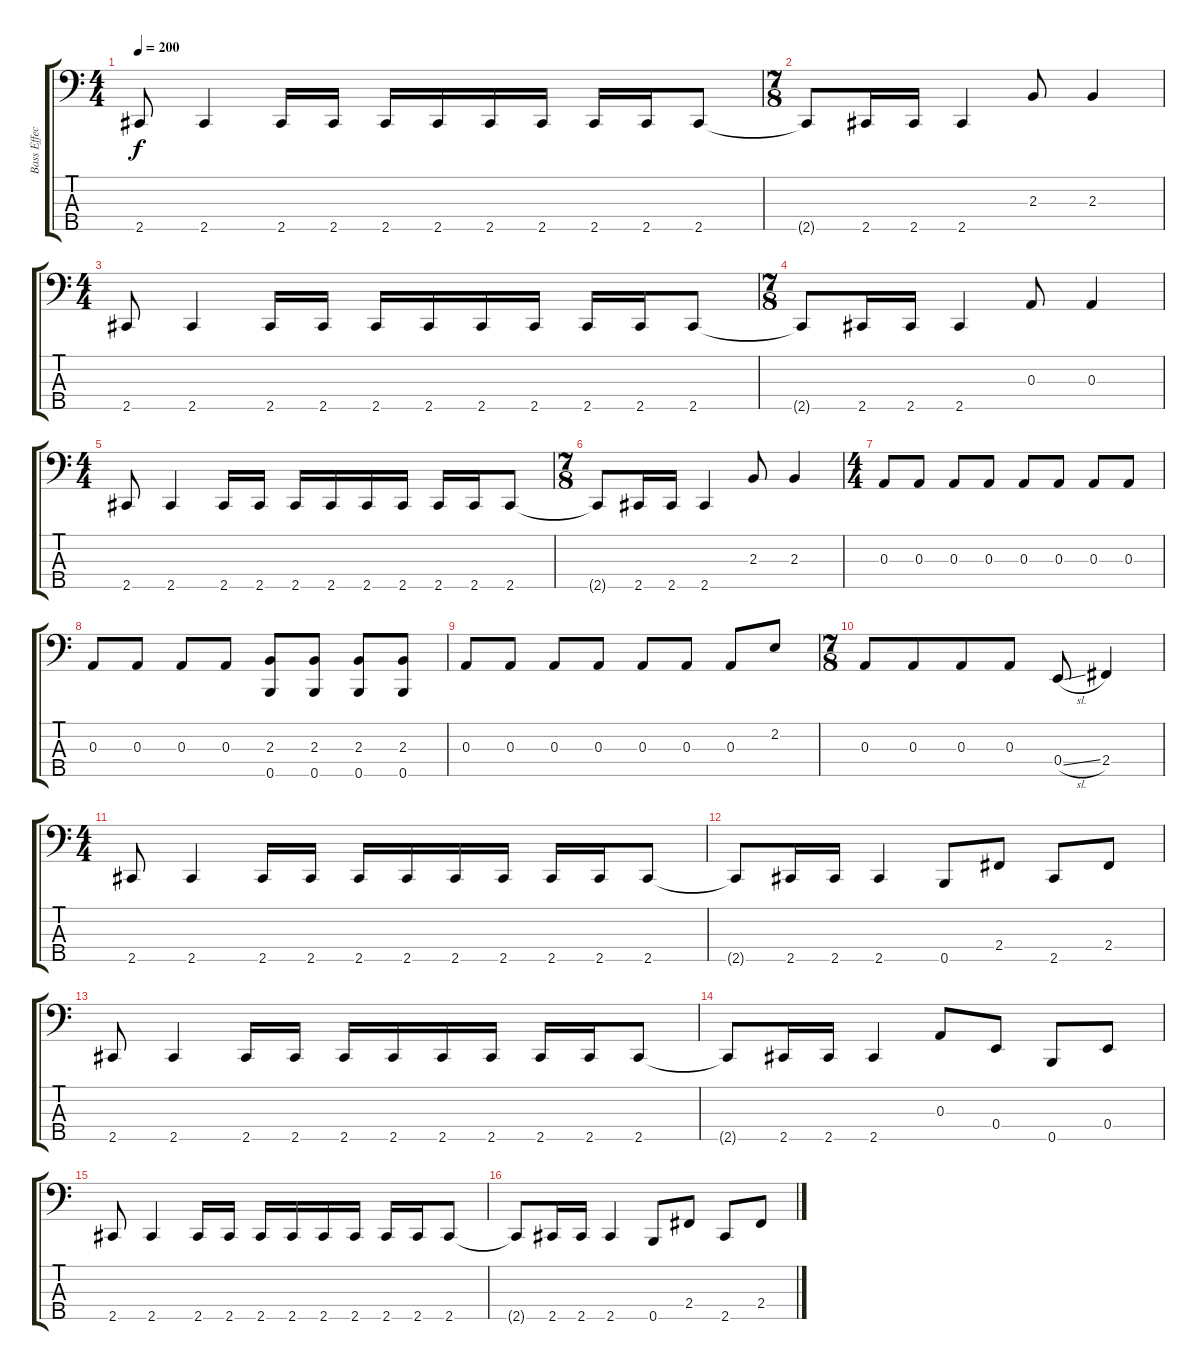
\track ("Bass Effect" "Bass Effec") {instrument slapbass1}
\staff {score tabs}
\tuning (G2 D2 A1 E1 B0) {hide}
\ts (4 4)
\tempo 200
\clef f4
\ks c
2.5.8{dy f instrument slapbass1} 2.5.4 2.5.16 2.5.16 2.5.16 2.5.16 2.5.16 2.5.16 2.5.16 2.5.16 2.5.8 |
\ts (7 8)
2.5{t}.8 2.5.16 2.5.16 2.5.4 2.3.8 2.3.4 |
\ts (4 4)
2.5.8 2.5.4 2.5.16 2.5.16 2.5.16 2.5.16 2.5.16 2.5.16 2.5.16 2.5.16 2.5.8 |
\ts (7 8)
2.5{t}.8 2.5.16 2.5.16 2.5.4 0.3.8 0.3.4 |
\ts (4 4)
2.5.8 2.5.4 2.5.16 2.5.16 2.5.16 2.5.16 2.5.16 2.5.16 2.5.16 2.5.16 2.5.8 |
\ts (7 8)
2.5{t}.8 2.5.16 2.5.16 2.5.4 2.3.8 2.3.4 |
\ts (4 4)
0.3.8 0.3.8 0.3.8 0.3.8 0.3.8 0.3.8 0.3.8 0.3.8 |
0.3.8 0.3.8 0.3.8 0.3.8 (2.3 0.5).8 (2.3 0.5).8 (2.3 0.5).8 (2.3 0.5).8 |
0.3.8 0.3.8 0.3.8 0.3.8 0.3.8 0.3.8 0.3.8 2.2.8 |
\ts (7 8)
0.3.8 0.3.8 0.3.8 0.3.8 0.4{sl}.8 2.4.4 |
\ts (4 4)
2.5.8 2.5.4 2.5.16 2.5.16 2.5.16 2.5.16 2.5.16 2.5.16 2.5.16 2.5.16 2.5.8 |
2.5{t}.8 2.5.16 2.5.16 2.5.4 0.5.8 2.4.8 2.5.8 2.4.8 |
2.5.8 2.5.4 2.5.16 2.5.16 2.5.16 2.5.16 2.5.16 2.5.16 2.5.16 2.5.16 2.5.8 |
2.5{t}.8 2.5.16 2.5.16 2.5.4 0.3.8 0.4.8 0.5.8 0.4.8 |
2.5.8 2.5.4 2.5.16 2.5.16 2.5.16 2.5.16 2.5.16 2.5.16 2.5.16 2.5.16 2.5.8 |
2.5{t}.8 2.5.16 2.5.16 2.5.4 0.5.8 2.4.8 2.5.8 2.4.8
